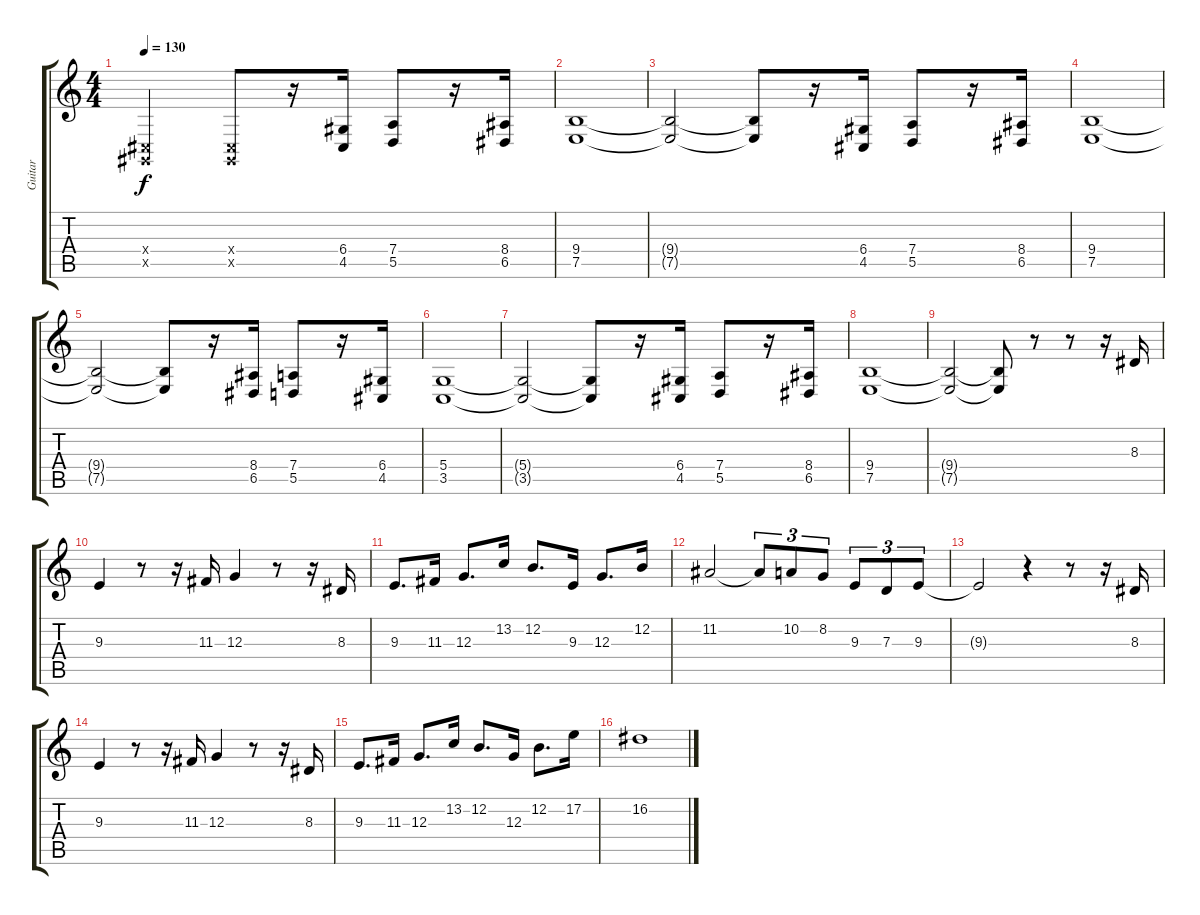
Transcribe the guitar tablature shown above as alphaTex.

\track ("Guitar" "Guitar") {instrument acousticgrandpiano}
\staff {score tabs}
\tuning (E4 B3 G3 D3 A2 E2) {hide}
\ts (4 4)
\tempo 130
\clef g2
\ks c
(-1.4{x} -1.5{x}).2{dy f instrument acousticgrandpiano} (-1.4{x} -1.5{x}).8 r.16 (6.4 4.5).16 (7.4 5.5).8 r.16 (8.4 6.5).16 |
(9.4 7.5).1 |
(9.4{t} 7.5{t}).2 (9.4{t} 7.5{t}).8 r.16 (6.4 4.5).16 (7.4 5.5).8 r.16 (8.4 6.5).16 |
(9.4 7.5).1 |
(9.4{t} 7.5{t}).2 (9.4{t} 7.5{t}).8 r.16 (8.4 6.5).16 (7.4 5.5).8 r.16 (6.4 4.5).16 |
(5.4 3.5).1 |
(5.4{t} 3.5{t}).2 (5.4{t} 3.5{t}).8 r.16 (6.4 4.5).16 (7.4 5.5).8 r.16 (8.4 6.5).16 |
(9.4 7.5).1 |
(9.4{t} 7.5{t}).2 (9.4{t} 7.5{t}).8 r.8 r.8 r.16 8.3.16 |
9.3.4 r.8 r.16 11.3.16 12.3.4 r.8 r.16 8.3.16 |
9.3.8{d} 11.3.16 12.3.8{d} 13.2.16 12.2.8{d} 9.3.16 12.3.8{d} 12.2.16 |
11.2.2 11.2{t}.8{tu (3 2)} 10.2.8{tu (3 2)} 8.2.8{tu (3 2)} 9.3.8{tu (3 2)} 7.3.8{tu (3 2)} 9.3.8{tu (3 2)} |
9.3{t}.2 r.4 r.8 r.16 8.3.16 |
9.3.4 r.8 r.16 11.3.16 12.3.4 r.8 r.16 8.3.16 |
9.3.8{d} 11.3.16 12.3.8{d} 13.2.16 12.2.8{d} 12.3.16 12.2.8{d} 17.2.16 |
16.2.1
